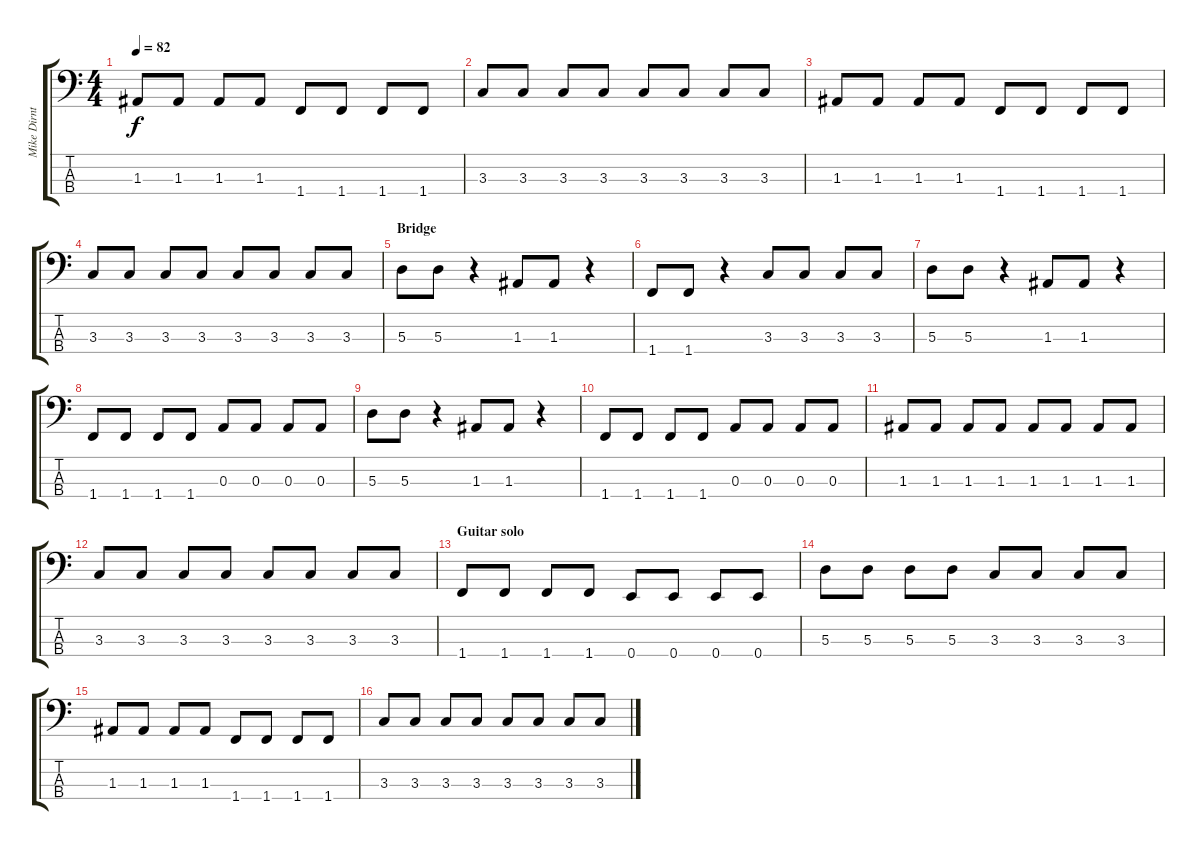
\track ("Mike Dirnt bass" "Mike Dirnt") {instrument electricbassfinger}
\staff {score tabs}
\tuning (G2 D2 A1 E1) {hide}
\ts (4 4)
\tempo 82
\clef f4
\ks c
1.3.8{dy f} 1.3.8 1.3.8 1.3.8 1.4.8 1.4.8 1.4.8 1.4.8 |
3.3.8 3.3.8 3.3.8 3.3.8 3.3.8 3.3.8 3.3.8 3.3.8 |
1.3.8 1.3.8 1.3.8 1.3.8 1.4.8 1.4.8 1.4.8 1.4.8 |
3.3.8 3.3.8 3.3.8 3.3.8 3.3.8 3.3.8 3.3.8 3.3.8 |
\section ("" "Bridge")
5.3.8 5.3.8 r.4 1.3.8 1.3.8 r.4 |
1.4.8 1.4.8 r.4 3.3.8 3.3.8 3.3.8 3.3.8 |
5.3.8 5.3.8 r.4 1.3.8 1.3.8 r.4 |
1.4.8 1.4.8 1.4.8 1.4.8 0.3.8 0.3.8 0.3.8 0.3.8 |
5.3.8 5.3.8 r.4 1.3.8 1.3.8 r.4 |
1.4.8 1.4.8 1.4.8 1.4.8 0.3.8 0.3.8 0.3.8 0.3.8 |
1.3.8 1.3.8 1.3.8 1.3.8 1.3.8 1.3.8 1.3.8 1.3.8 |
3.3.8 3.3.8 3.3.8 3.3.8 3.3.8 3.3.8 3.3.8 3.3.8 |
\section ("" "Guitar solo")
1.4.8 1.4.8 1.4.8 1.4.8 0.4.8 0.4.8 0.4.8 0.4.8 |
5.3.8 5.3.8 5.3.8 5.3.8 3.3.8 3.3.8 3.3.8 3.3.8 |
1.3.8 1.3.8 1.3.8 1.3.8 1.4.8 1.4.8 1.4.8 1.4.8 |
3.3.8 3.3.8 3.3.8 3.3.8 3.3.8 3.3.8 3.3.8 3.3.8
